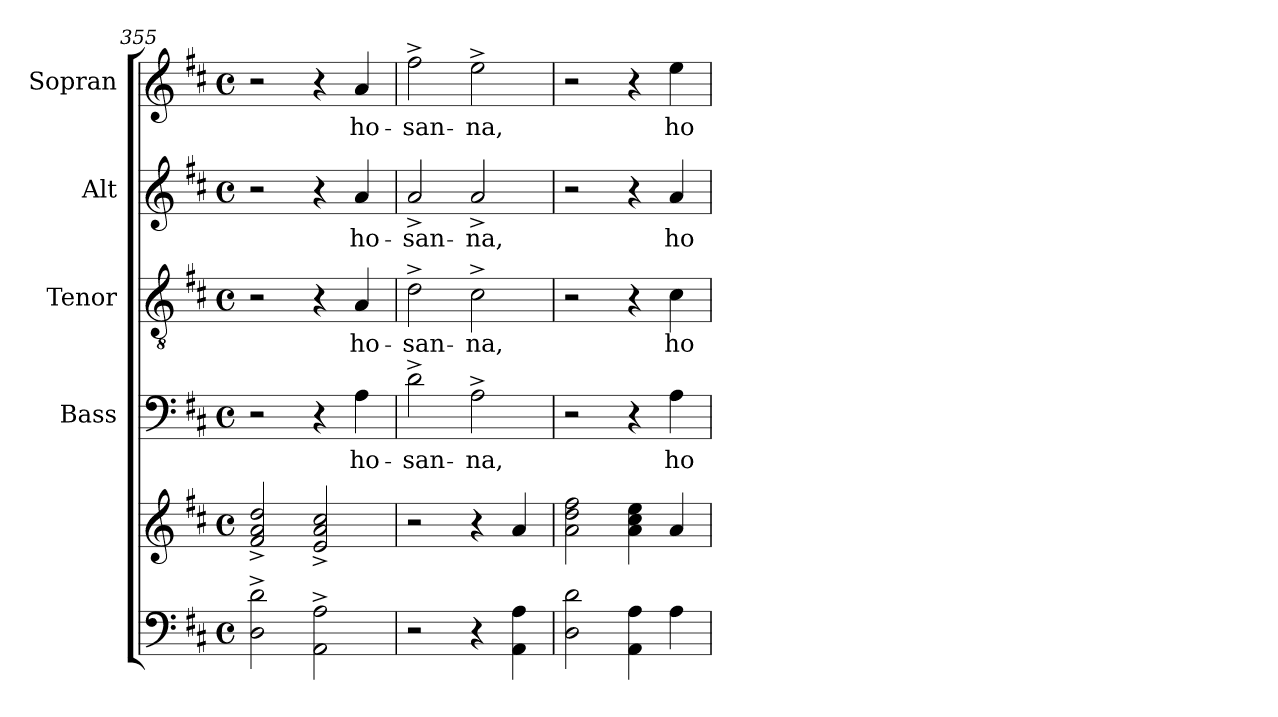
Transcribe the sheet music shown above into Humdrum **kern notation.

**kern	**kern	**kern	**text	**kern	**text	**kern	**text	**kern	**text
*part5	*part5	*part4	*part4	*part3	*part3	*part2	*part2	*part1	*part1
*staff6	*staff5	*staff4	*staff4	*staff3	*staff3	*staff2	*staff2	*staff1	*staff1
*	*	*I"Bass	*	*I"Tenor	*	*I"Alt	*	*I"Sopran	*
*	*	*I'B.	*	*I'T.	*	*I'A.	*	*I'S.	*
*clefF4	*clefG2	*clefF4	*	*clefGv2	*	*clefG2	*	*clefG2	*
*k[f#c#]	*k[f#c#]	*k[f#c#]	*	*k[f#c#]	*	*k[f#c#]	*	*k[f#c#]	*
*D:	*D:	*D:	*	*D:	*	*D:	*	*D:	*
*M4/4	*M4/4	*M4/4	*	*M4/4	*	*M4/4	*	*M4/4	*
*met(c)	*met(c)	*met(c)	*	*met(c)	*	*met(c)	*	*met(c)	*
=355	=355	=355	=355	=355	=355	=355	=355	=355	=355
2D\^> 2d\^>	2f#/^< 2a/^< 2dd/^<	2r	.	2r	.	2r	.	2r	.
2AA\^> 2A\^>	2e/^< 2a/^< 2cc#/^<	4r	.	4r	.	4r	.	4r	.
!	!	!	!LO:LY:b	!	!LO:LY:b	!	!LO:LY:b	!	!LO:LY:b
.	.	4A\	ho-	4A/	ho-	4a/	ho-	4a/	ho-
=356	=356	=356	=356	=356	=356	=356	=356	=356	=356
!	!	!	!LO:LY:b	!	!LO:LY:b	!	!LO:LY:b	!	!LO:LY:b
2r	2r	2d^>\	-san-	2d^>\	-san-	2a^>/	-san-	2ff#^>\	-san-
!	!	!	!LO:LY:b	!	!LO:LY:b	!	!LO:LY:b	!	!LO:LY:b
4r	4r	2A^>\	-na,	2c#^>\	-na,	2a^>/	-na,	2ee^>\	-na,
4AA\ 4A\	4a/	.	.	.	.	.	.	.	.
=357	=357	=357	=357	=357	=357	=357	=357	=357	=357
2D\ 2d\	2a\ 2dd\ 2ff#\	2r	.	2r	.	2r	.	2r	.
4AA\ 4A\	4a\ 4cc#\ 4ee\	4r	.	4r	.	4r	.	4r	.
!	!	!	!LO:LY:b	!	!LO:LY:b	!	!LO:LY:b	!	!LO:LY:b
4A\	4a/	4A\	ho-	4c#\	ho-	4a/	ho-	4ee\	ho-
=	=	=	=	=	=	=	=	=	=
*-	*-	*-	*-	*-	*-	*-	*-	*-	*-
